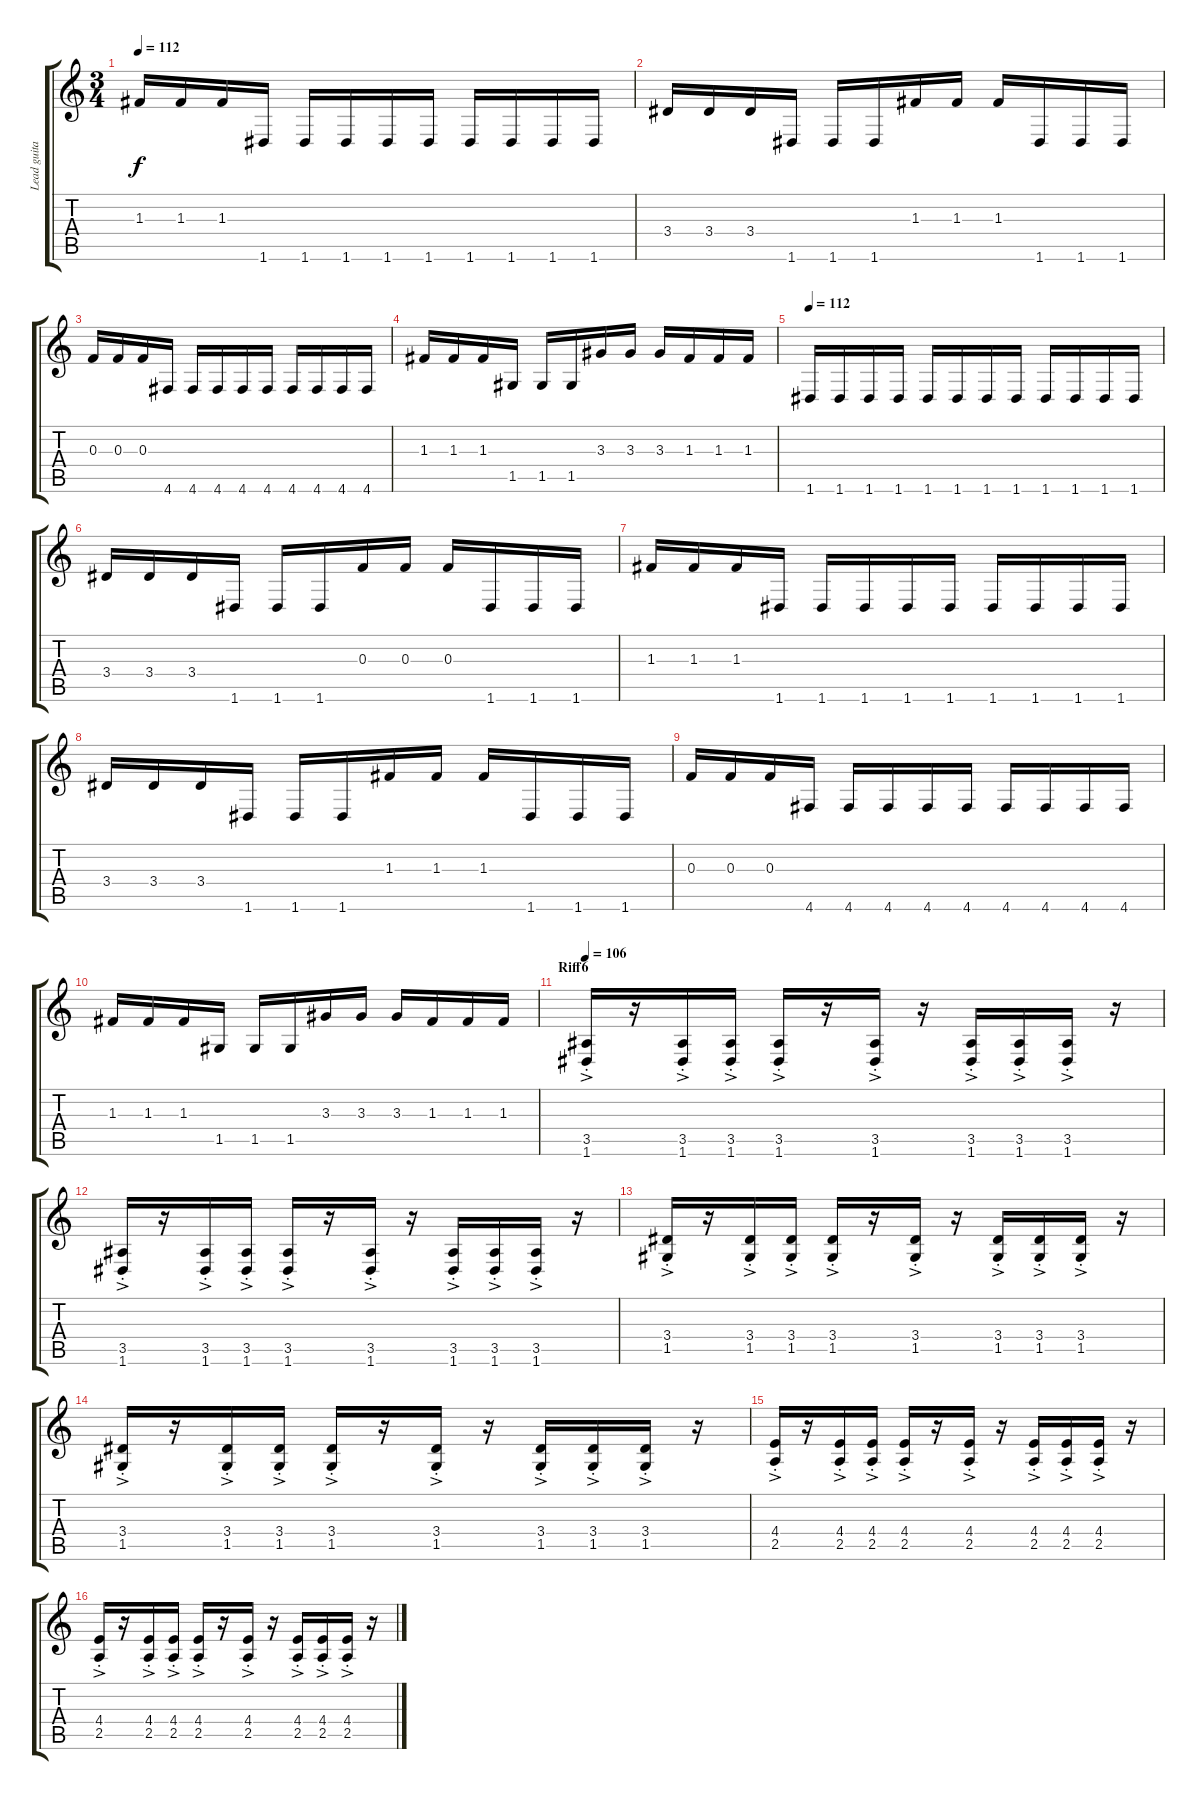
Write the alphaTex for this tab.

\track ("Lead guitar 1" "Lead guita") {instrument overdrivenguitar}
\staff {score tabs}
\tuning (D4 A3 F3 C3 G2 D2) {hide}
\ts (3 4)
\tempo 112
\clef g2
\ks c
1.3.16{dy f} 1.3.16 1.3.16 1.6.16 1.6.16 1.6.16 1.6.16 1.6.16 1.6.16 1.6.16 1.6.16 1.6.16 |
3.4.16 3.4.16 3.4.16 1.6.16 1.6.16 1.6.16 1.3.16 1.3.16 1.3.16 1.6.16 1.6.16 1.6.16 |
0.3.16 0.3.16 0.3.16 4.6.16 4.6.16 4.6.16 4.6.16 4.6.16 4.6.16 4.6.16 4.6.16 4.6.16 |
1.3.16 1.3.16 1.3.16 1.5.16 1.5.16 1.5.16 3.3.16 3.3.16 3.3.16 1.3.16 1.3.16 1.3.16 |
\tempo 112
1.6.16 1.6.16 1.6.16 1.6.16 1.6.16 1.6.16 1.6.16 1.6.16 1.6.16 1.6.16 1.6.16 1.6.16 |
3.4.16 3.4.16 3.4.16 1.6.16 1.6.16 1.6.16 0.3.16 0.3.16 0.3.16 1.6.16 1.6.16 1.6.16 |
1.3.16 1.3.16 1.3.16 1.6.16 1.6.16 1.6.16 1.6.16 1.6.16 1.6.16 1.6.16 1.6.16 1.6.16 |
3.4.16 3.4.16 3.4.16 1.6.16 1.6.16 1.6.16 1.3.16 1.3.16 1.3.16 1.6.16 1.6.16 1.6.16 |
0.3.16 0.3.16 0.3.16 4.6.16 4.6.16 4.6.16 4.6.16 4.6.16 4.6.16 4.6.16 4.6.16 4.6.16 |
1.3.16 1.3.16 1.3.16 1.5.16 1.5.16 1.5.16 3.3.16 3.3.16 3.3.16 1.3.16 1.3.16 1.3.16 |
\section ("" "Riff6")
\tempo 106
(3.5{ac st} 1.6{ac st}).16 r.16 (3.5{ac st} 1.6{ac st}).16 (3.5{ac st} 1.6{ac st}).16 (3.5{ac st} 1.6{ac st}).16 r.16 (3.5{ac st} 1.6{ac st}).16 r.16 (3.5{ac st} 1.6{ac st}).16 (3.5{ac st} 1.6{ac st}).16 (3.5{ac st} 1.6{ac st}).16 r.16 |
(3.5{ac st} 1.6{ac st}).16 r.16 (3.5{ac st} 1.6{ac st}).16 (3.5{ac st} 1.6{ac st}).16 (3.5{ac st} 1.6{ac st}).16 r.16 (3.5{ac st} 1.6{ac st}).16 r.16 (3.5{ac st} 1.6{ac st}).16 (3.5{ac st} 1.6{ac st}).16 (3.5{ac st} 1.6{ac st}).16 r.16 |
(3.4{ac st} 1.5{ac st}).16 r.16 (3.4{ac st} 1.5{ac st}).16 (3.4{ac st} 1.5{ac st}).16 (3.4{ac st} 1.5{ac st}).16 r.16 (3.4{ac st} 1.5{ac st}).16 r.16 (3.4{ac st} 1.5{ac st}).16 (3.4{ac st} 1.5{ac st}).16 (3.4{ac st} 1.5{ac st}).16 r.16 |
(3.4{ac st} 1.5{ac st}).16 r.16 (3.4{ac st} 1.5{ac st}).16 (3.4{ac st} 1.5{ac st}).16 (3.4{ac st} 1.5{ac st}).16 r.16 (3.4{ac st} 1.5{ac st}).16 r.16 (3.4{ac st} 1.5{ac st}).16 (3.4{ac st} 1.5{ac st}).16 (3.4{ac st} 1.5{ac st}).16 r.16 |
(4.4{ac st} 2.5{ac st}).16 r.16 (4.4{ac st} 2.5{ac st}).16 (4.4{ac st} 2.5{ac st}).16 (4.4{ac st} 2.5{ac st}).16 r.16 (4.4{ac st} 2.5{ac st}).16 r.16 (4.4{ac st} 2.5{ac st}).16 (4.4{ac st} 2.5{ac st}).16 (4.4{ac st} 2.5{ac st}).16 r.16 |
(4.4{ac st} 2.5{ac st}).16 r.16 (4.4{ac st} 2.5{ac st}).16 (4.4{ac st} 2.5{ac st}).16 (4.4{ac st} 2.5{ac st}).16 r.16 (4.4{ac st} 2.5{ac st}).16 r.16 (4.4{ac st} 2.5{ac st}).16 (4.4{ac st} 2.5{ac st}).16 (4.4{ac st} 2.5{ac st}).16 r.16
